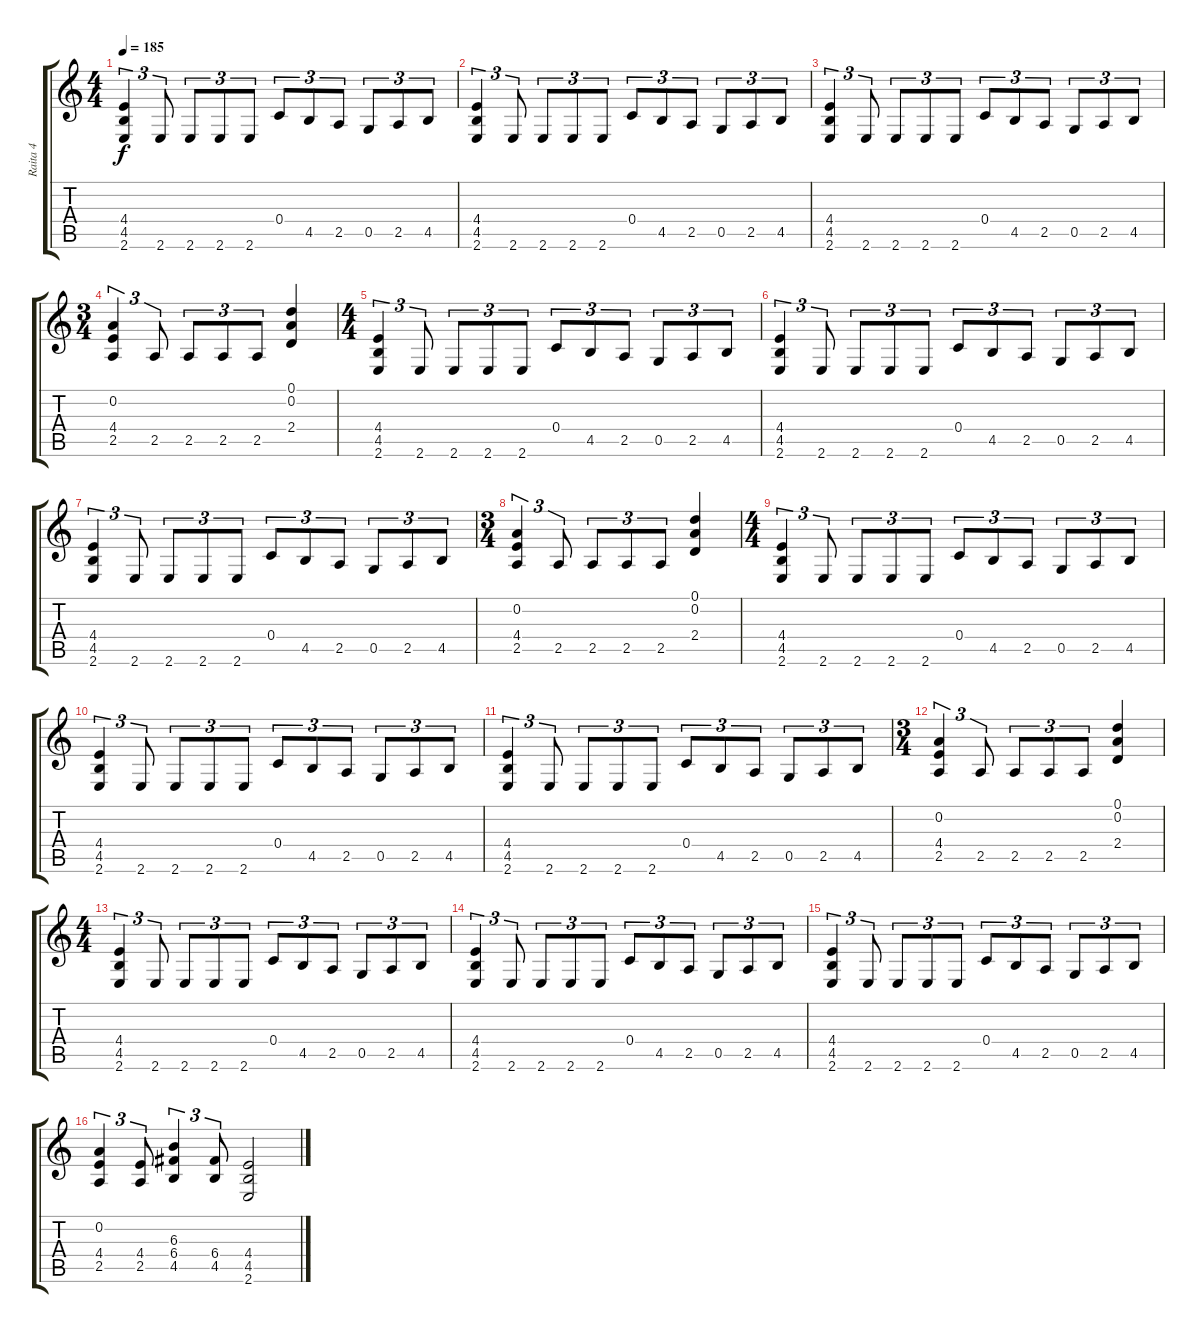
\track ("Raita 4" "Raita 4") {instrument distortionguitar}
\staff {score tabs}
\tuning (D4 A3 F3 C3 G2 D2) {hide}
\ts (4 4)
\tempo 185
\clef g2
\ks c
(4.4 4.5 2.6).4{tu (3 2) dy f} 2.6.8{tu (3 2)} 2.6.8{tu (3 2)} 2.6.8{tu (3 2)} 2.6.8{tu (3 2)} 0.4.8{tu (3 2)} 4.5.8{tu (3 2)} 2.5.8{tu (3 2)} 0.5.8{tu (3 2)} 2.5.8{tu (3 2)} 4.5.8{tu (3 2)} |
(4.4 4.5 2.6).4{tu (3 2)} 2.6.8{tu (3 2)} 2.6.8{tu (3 2)} 2.6.8{tu (3 2)} 2.6.8{tu (3 2)} 0.4.8{tu (3 2)} 4.5.8{tu (3 2)} 2.5.8{tu (3 2)} 0.5.8{tu (3 2)} 2.5.8{tu (3 2)} 4.5.8{tu (3 2)} |
(4.4 4.5 2.6).4{tu (3 2)} 2.6.8{tu (3 2)} 2.6.8{tu (3 2)} 2.6.8{tu (3 2)} 2.6.8{tu (3 2)} 0.4.8{tu (3 2)} 4.5.8{tu (3 2)} 2.5.8{tu (3 2)} 0.5.8{tu (3 2)} 2.5.8{tu (3 2)} 4.5.8{tu (3 2)} |
\ts (3 4)
(0.2 4.4 2.5).4{tu (3 2)} 2.5.8{tu (3 2)} 2.5.8{tu (3 2)} 2.5.8{tu (3 2)} 2.5.8{tu (3 2)} (0.1 0.2 2.4).4 |
\ts (4 4)
(4.4 4.5 2.6).4{tu (3 2)} 2.6.8{tu (3 2)} 2.6.8{tu (3 2)} 2.6.8{tu (3 2)} 2.6.8{tu (3 2)} 0.4.8{tu (3 2)} 4.5.8{tu (3 2)} 2.5.8{tu (3 2)} 0.5.8{tu (3 2)} 2.5.8{tu (3 2)} 4.5.8{tu (3 2)} |
(4.4 4.5 2.6).4{tu (3 2)} 2.6.8{tu (3 2)} 2.6.8{tu (3 2)} 2.6.8{tu (3 2)} 2.6.8{tu (3 2)} 0.4.8{tu (3 2)} 4.5.8{tu (3 2)} 2.5.8{tu (3 2)} 0.5.8{tu (3 2)} 2.5.8{tu (3 2)} 4.5.8{tu (3 2)} |
(4.4 4.5 2.6).4{tu (3 2)} 2.6.8{tu (3 2)} 2.6.8{tu (3 2)} 2.6.8{tu (3 2)} 2.6.8{tu (3 2)} 0.4.8{tu (3 2)} 4.5.8{tu (3 2)} 2.5.8{tu (3 2)} 0.5.8{tu (3 2)} 2.5.8{tu (3 2)} 4.5.8{tu (3 2)} |
\ts (3 4)
(0.2 4.4 2.5).4{tu (3 2)} 2.5.8{tu (3 2)} 2.5.8{tu (3 2)} 2.5.8{tu (3 2)} 2.5.8{tu (3 2)} (0.1 0.2 2.4).4 |
\ts (4 4)
(4.4 4.5 2.6).4{tu (3 2)} 2.6.8{tu (3 2)} 2.6.8{tu (3 2)} 2.6.8{tu (3 2)} 2.6.8{tu (3 2)} 0.4.8{tu (3 2)} 4.5.8{tu (3 2)} 2.5.8{tu (3 2)} 0.5.8{tu (3 2)} 2.5.8{tu (3 2)} 4.5.8{tu (3 2)} |
(4.4 4.5 2.6).4{tu (3 2)} 2.6.8{tu (3 2)} 2.6.8{tu (3 2)} 2.6.8{tu (3 2)} 2.6.8{tu (3 2)} 0.4.8{tu (3 2)} 4.5.8{tu (3 2)} 2.5.8{tu (3 2)} 0.5.8{tu (3 2)} 2.5.8{tu (3 2)} 4.5.8{tu (3 2)} |
(4.4 4.5 2.6).4{tu (3 2)} 2.6.8{tu (3 2)} 2.6.8{tu (3 2)} 2.6.8{tu (3 2)} 2.6.8{tu (3 2)} 0.4.8{tu (3 2)} 4.5.8{tu (3 2)} 2.5.8{tu (3 2)} 0.5.8{tu (3 2)} 2.5.8{tu (3 2)} 4.5.8{tu (3 2)} |
\ts (3 4)
(0.2 4.4 2.5).4{tu (3 2)} 2.5.8{tu (3 2)} 2.5.8{tu (3 2)} 2.5.8{tu (3 2)} 2.5.8{tu (3 2)} (0.1 0.2 2.4).4 |
\ts (4 4)
(4.4 4.5 2.6).4{tu (3 2)} 2.6.8{tu (3 2)} 2.6.8{tu (3 2)} 2.6.8{tu (3 2)} 2.6.8{tu (3 2)} 0.4.8{tu (3 2)} 4.5.8{tu (3 2)} 2.5.8{tu (3 2)} 0.5.8{tu (3 2)} 2.5.8{tu (3 2)} 4.5.8{tu (3 2)} |
(4.4 4.5 2.6).4{tu (3 2)} 2.6.8{tu (3 2)} 2.6.8{tu (3 2)} 2.6.8{tu (3 2)} 2.6.8{tu (3 2)} 0.4.8{tu (3 2)} 4.5.8{tu (3 2)} 2.5.8{tu (3 2)} 0.5.8{tu (3 2)} 2.5.8{tu (3 2)} 4.5.8{tu (3 2)} |
(4.4 4.5 2.6).4{tu (3 2)} 2.6.8{tu (3 2)} 2.6.8{tu (3 2)} 2.6.8{tu (3 2)} 2.6.8{tu (3 2)} 0.4.8{tu (3 2)} 4.5.8{tu (3 2)} 2.5.8{tu (3 2)} 0.5.8{tu (3 2)} 2.5.8{tu (3 2)} 4.5.8{tu (3 2)} |
(0.2 4.4 2.5).4{tu (3 2)} (4.4 2.5).8{tu (3 2)} (6.3 6.4 4.5).4{tu (3 2)} (6.4 4.5).8{tu (3 2)} (4.4 4.5 2.6).2
